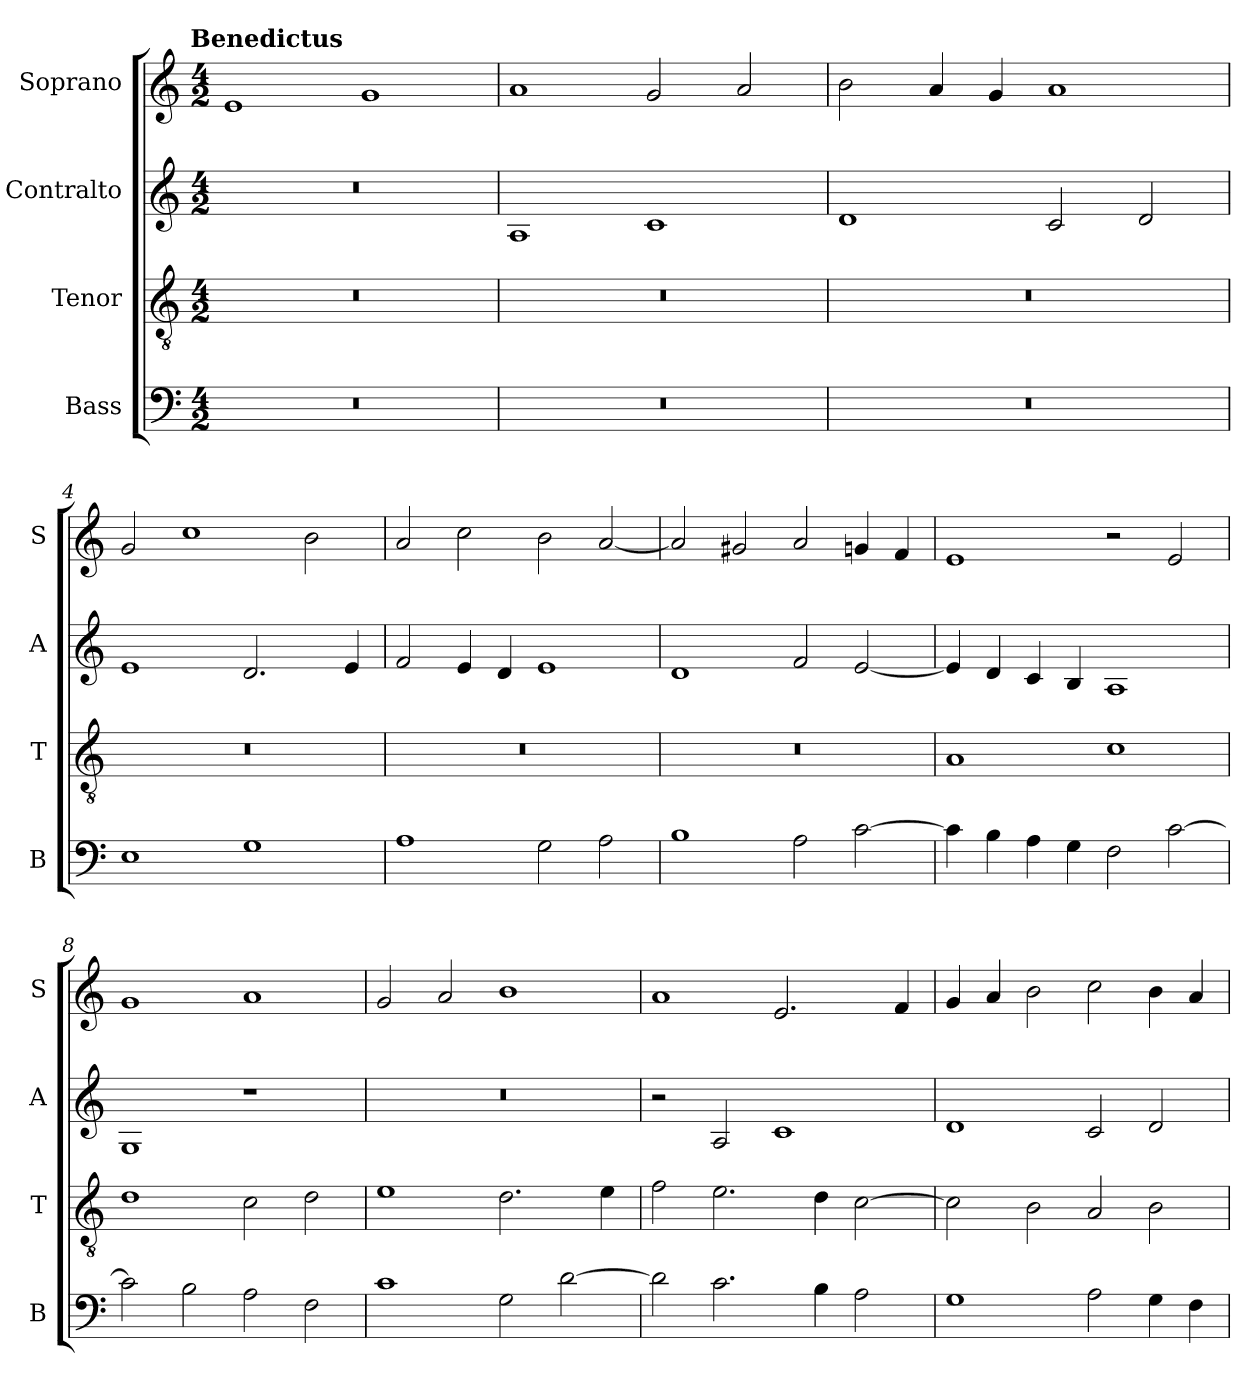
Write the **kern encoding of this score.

**kern	**kern	**kern	**kern
*part4	*part3	*part2	*part1
*staff4	*staff3	*staff2	*staff1
*I"Bass	*I"Tenor	*I"Contralto	*I"Soprano
*I'B	*I'T	*I'A	*I'S
*clefF4	*clefGv2	*clefG2	*clefG2
*k[]	*k[]	*k[]	*k[]
*E:phr	*E:phr	*E:phr	*E:phr
!!LO:TX:omd:t=Benedictus
*M4/2	*M4/2	*M4/2	*M4/2
=1	=1	=1	=1
0r	0r	0r	1e
.	.	.	1g
=2	=2	=2	=2
0r	0r	1A	1a
.	.	1c	2g
.	.	.	2a
=3	=3	=3	=3
0r	0r	1d	2b
.	.	.	4a
.	.	.	4g
.	.	2c	1a
.	.	2d	.
=4	=4	=4	=4
1E	0r	1e	2g
.	.	.	1cc
1G	.	2.d	.
.	.	.	2b
.	.	4e	.
=5	=5	=5	=5
1A	0r	2f	2a
.	.	4e	2cc
.	.	4d	.
2G	.	1e	2b
2A	.	.	[2a
=6	=6	=6	=6
1B	0r	1d	2a]
.	.	.	2g#X
2A	.	2f	2a
[2c	.	[2e	4gn
.	.	.	4f
=7	=7	=7	=7
4c]	1A	4e]	1e
4B	.	4d	.
4A	.	4c	.
4G	.	4B	.
2F	1c	1A	2r
[2c	.	.	2e
=8	=8	=8	=8
2c]	1d	1G	1g
2B	.	.	.
2A	2c	1r	1a
2F	2d	.	.
=9	=9	=9	=9
1c	1e	0r	2g
.	.	.	2a
2G	2.d	.	1b
[2d	.	.	.
.	4e	.	.
=10	=10	=10	=10
2d]	2f	2r	1a
2.c	2.e	2A	.
.	.	1c	2.e
4B	4d	.	.
2A	[2c	.	.
.	.	.	4f
=11	=11	=11	=11
1G	2c]	1d	4g
.	.	.	4a
.	2B	.	2b
2A	2A	2c	2cc
4G	2B	2d	4b
4F	.	.	4a
=	=	=	=
*-	*-	*-	*-
